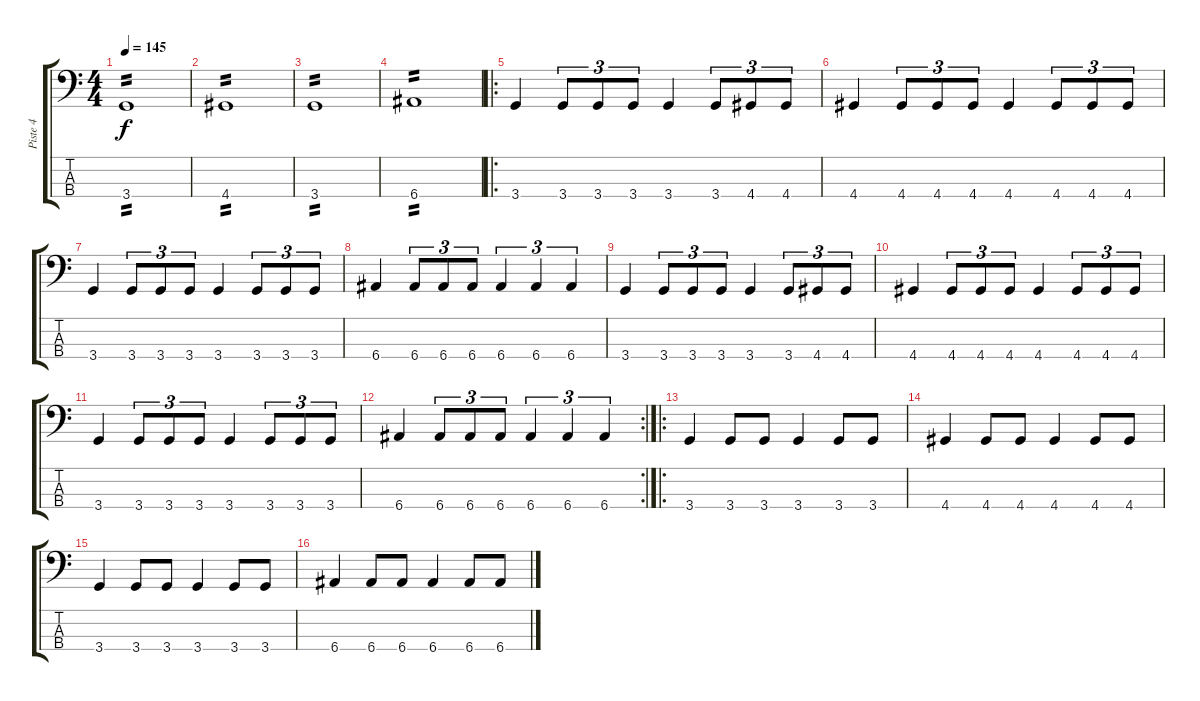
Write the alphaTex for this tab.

\track ("Piste 4" "Piste 4") {instrument electricbasspick}
\staff {score tabs}
\tuning (G2 D2 A1 E1) {hide}
\ts (4 4)
\tempo 145
\clef f4
\ks c
3.4.1{tp 2 dy f} |
4.4.1{tp 2} |
3.4.1{tp 2} |
6.4.1{tp 2} |
\ro
3.4.4 3.4.8{tu (3 2)} 3.4.8{tu (3 2)} 3.4.8{tu (3 2)} 3.4.4 3.4.8{tu (3 2)} 4.4.8{tu (3 2)} 4.4.8{tu (3 2)} |
4.4.4 4.4.8{tu (3 2)} 4.4.8{tu (3 2)} 4.4.8{tu (3 2)} 4.4.4 4.4.8{tu (3 2)} 4.4.8{tu (3 2)} 4.4.8{tu (3 2)} |
3.4.4 3.4.8{tu (3 2)} 3.4.8{tu (3 2)} 3.4.8{tu (3 2)} 3.4.4 3.4.8{tu (3 2)} 3.4.8{tu (3 2)} 3.4.8{tu (3 2)} |
6.4.4 6.4.8{tu (3 2)} 6.4.8{tu (3 2)} 6.4.8{tu (3 2)} 6.4.4{tu (3 2)} 6.4.4{tu (3 2)} 6.4.4{tu (3 2)} |
3.4.4 3.4.8{tu (3 2)} 3.4.8{tu (3 2)} 3.4.8{tu (3 2)} 3.4.4 3.4.8{tu (3 2)} 4.4.8{tu (3 2)} 4.4.8{tu (3 2)} |
4.4.4 4.4.8{tu (3 2)} 4.4.8{tu (3 2)} 4.4.8{tu (3 2)} 4.4.4 4.4.8{tu (3 2)} 4.4.8{tu (3 2)} 4.4.8{tu (3 2)} |
3.4.4 3.4.8{tu (3 2)} 3.4.8{tu (3 2)} 3.4.8{tu (3 2)} 3.4.4 3.4.8{tu (3 2)} 3.4.8{tu (3 2)} 3.4.8{tu (3 2)} |
\rc 2
6.4.4 6.4.8{tu (3 2)} 6.4.8{tu (3 2)} 6.4.8{tu (3 2)} 6.4.4{tu (3 2)} 6.4.4{tu (3 2)} 6.4.4{tu (3 2)} |
\ro
3.4.4 3.4.8 3.4.8 3.4.4 3.4.8 3.4.8 |
4.4.4 4.4.8 4.4.8 4.4.4 4.4.8 4.4.8 |
3.4.4 3.4.8 3.4.8 3.4.4 3.4.8 3.4.8 |
6.4.4 6.4.8 6.4.8 6.4.4 6.4.8 6.4.8
